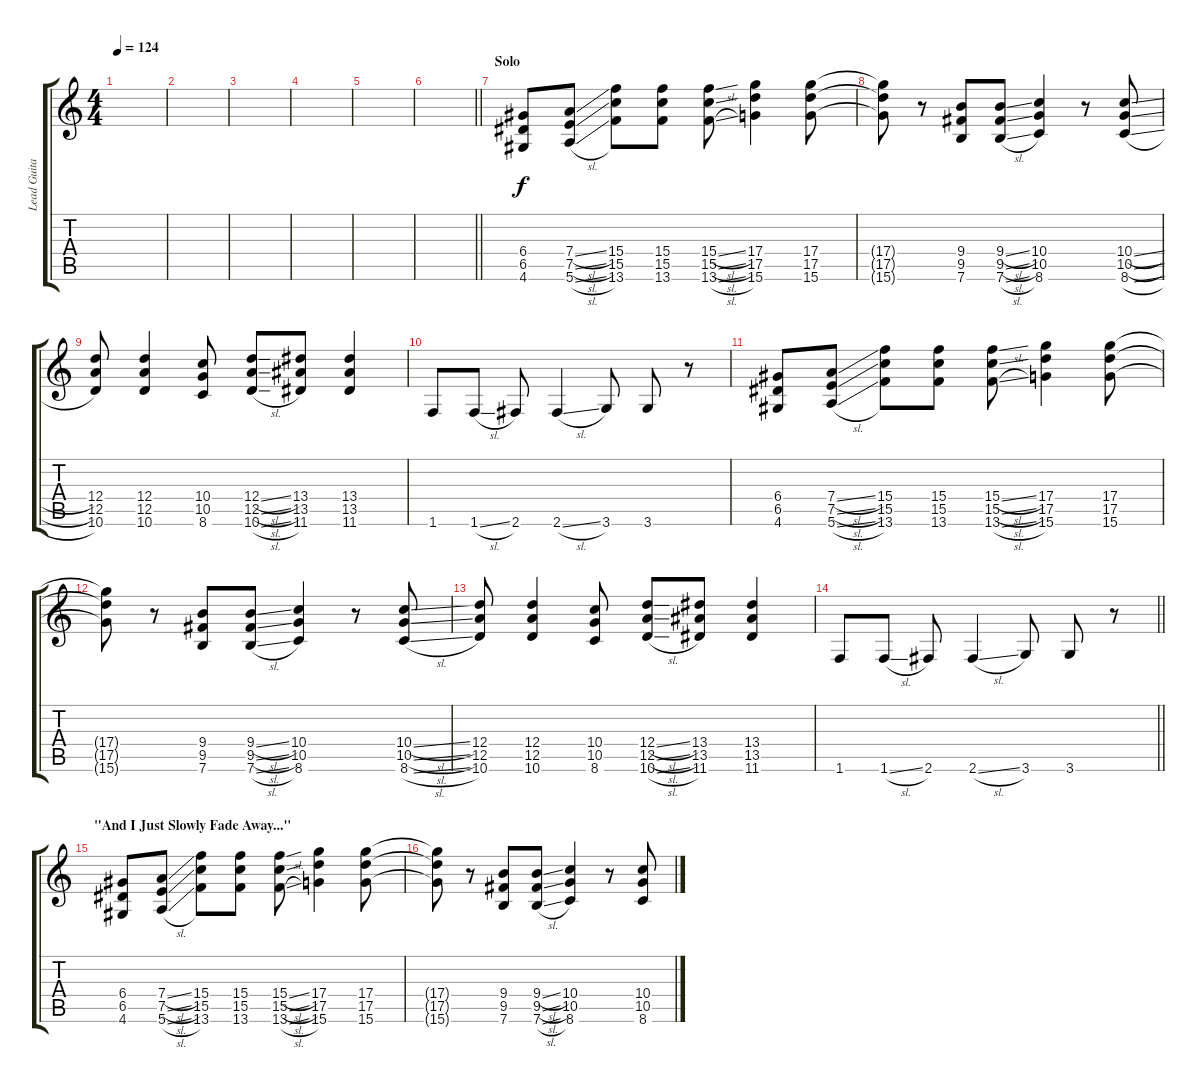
\track ("Lead Guitar" "Lead Guita") {instrument overdrivenguitar}
\staff {score tabs}
\tuning (E4 B3 G3 D3 A2 E2) {hide}
\ts (4 4)
\tempo 124
\clef g2
\ks c
|
|
|
|
|
\barLineRight lightlight
|
\section ("" "Solo")
(6.4 6.5 4.6).8 (7.4{sl} 7.5{sl} 5.6{sl}).8 (15.4 15.5 13.6).8 (15.4 15.5 13.6).8 (15.4{sl} 15.5{sl} 13.6{sl}).8 (17.4 17.5 15.6).4 (17.4 17.5 15.6).8 |
(17.4{t} 17.5{t} 15.6{t}).8 r.8 (9.4 9.5 7.6).8 (9.4{sl} 9.5{sl} 7.6{sl}).8 (10.4 10.5 8.6).4 r.8 (10.4{sl} 10.5{sl} 8.6{sl}).8 |
(12.4 12.5 10.6).8 (12.4 12.5 10.6).4 (10.4 10.5 8.6).8 (12.4{sl} 12.5{sl} 10.6{sl}).8 (13.4 13.5 11.6).8 (13.4 13.5 11.6).4 |
1.6.8 1.6{sl}.8 2.6.8 2.6{sl}.4 3.6.8 3.6.8 r.8 |
(6.4 6.5 4.6).8 (7.4{sl} 7.5{sl} 5.6{sl}).8 (15.4 15.5 13.6).8 (15.4 15.5 13.6).8 (15.4{sl} 15.5{sl} 13.6{sl}).8 (17.4 17.5 15.6).4 (17.4 17.5 15.6).8 |
(17.4{t} 17.5{t} 15.6{t}).8 r.8 (9.4 9.5 7.6).8 (9.4{sl} 9.5{sl} 7.6{sl}).8 (10.4 10.5 8.6).4 r.8 (10.4{sl} 10.5{sl} 8.6{sl}).8 |
(12.4 12.5 10.6).8 (12.4 12.5 10.6).4 (10.4 10.5 8.6).8 (12.4{sl} 12.5{sl} 10.6{sl}).8 (13.4 13.5 11.6).8 (13.4 13.5 11.6).4 |
\barLineRight lightlight
1.6.8 1.6{sl}.8 2.6.8 2.6{sl}.4 3.6.8 3.6.8 r.8 |
\section ("" "\"And I Just Slowly Fade Away...\"")
(6.4 6.5 4.6).8 (7.4{sl} 7.5{sl} 5.6{sl}).8 (15.4 15.5 13.6).8 (15.4 15.5 13.6).8 (15.4{sl} 15.5{sl} 13.6{sl}).8 (17.4 17.5 15.6).4 (17.4 17.5 15.6).8 |
(17.4{t} 17.5{t} 15.6{t}).8 r.8 (9.4 9.5 7.6).8 (9.4{sl} 9.5{sl} 7.6{sl}).8 (10.4 10.5 8.6).4 r.8 (10.4{sl} 10.5{sl} 8.6{sl}).8
